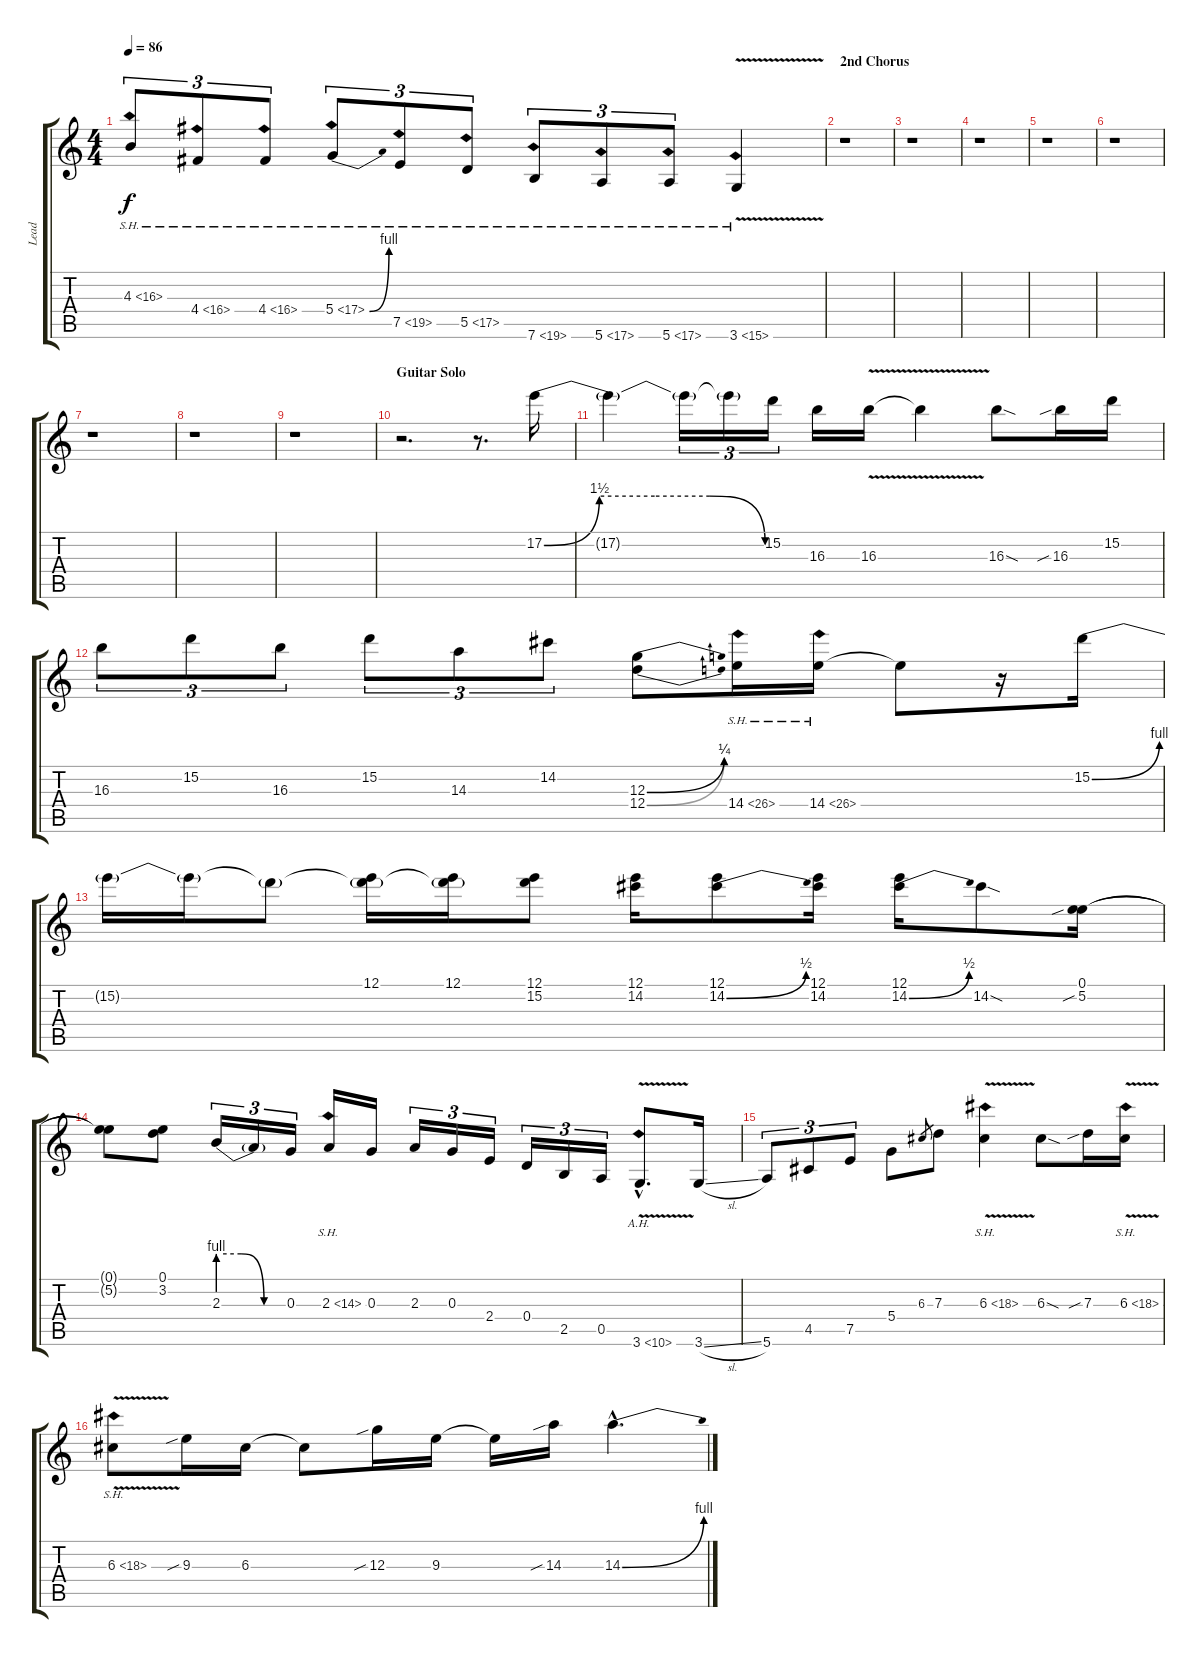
\track ("Lead" "Lead") {instrument overdrivenguitar}
\staff {score tabs}
\tuning (E4 B3 G3 D3 A2 E2) {hide}
\ts (4 4)
\tempo 86
\clef g2
\ks c
4.3{sh 12}.8{tu (3 2) dy f volume 13} 4.4{sh 12}.8{tu (3 2)} 4.4{sh 12}.8{tu (3 2)} 5.4{be (bend 0 0 60 4) sh 12}.8{tu (3 2)} 7.5{sh 12}.8{tu (3 2)} 5.5{sh 12}.8{tu (3 2)} 7.6{sh 12}.8{tu (3 2)} 5.6{sh 12}.8{tu (3 2)} 5.6{sh 12}.8{tu (3 2)} 3.6{sh 12 v}.4 |
\section ("" "2nd Chorus")
r.1 |
r.1 |
r.1 |
r.1 |
r.1 |
r.1 |
r.1 |
r.1 |
\section ("" "Guitar Solo")
r.2{d instrument overdrivenguitar} r.8{d} 17.2{be (custom 0 0 15 6 30 6 45 6 60 0)}.16 |
17.2{t}.4 17.2{t}.16{tu (3 2)} 17.2{t}.16{tu (3 2)} 15.2.16{tu (3 2)} 16.3.16 16.3{v}.16 16.3{t}.4 16.3{sod}.8 16.3{sib}.16 15.2.16 |
16.3.8{tu (3 2)} 15.2.8{tu (3 2)} 16.3.8{tu (3 2)} 15.2.8{tu (3 2)} 14.3.8{tu (3 2)} 14.2.8{tu (3 2)} (12.3{be (bend 0 0 60 1)} 12.4{be (bend 0 0 60 1)}).8 14.4{sh 12}.16 14.4{sh 12}.16 14.4{t}.8 r.16 15.2{be (bend 0 0 60 4)}.16 |
15.2{t}.16 15.2{t}.16 15.2{t}.8 (12.1 15.2{t}).16 (12.1 15.2{t}).16 (12.1 15.2).8 (12.1 14.2).16 (12.1 14.2{be (bend 0 0 60 2)}).8 (12.1 14.2).16 (12.1 14.2{be (bend 0 0 60 2)}).16 14.2{sod}.8 (0.1 5.2{sib}).16 |
(0.1{t} 5.2{t}).8 (0.1 3.2).8 2.3{be (custom 0 4 20 4 40 0 60 0)}.16{tu (3 2)} 2.3{t}.16{tu (3 2)} 0.3.16{tu (3 2)} 2.3{sh 12}.16 0.3.16 2.3.16{tu (3 2)} 0.3.16{tu (3 2)} 2.4.16{tu (3 2)} 0.4.16{tu (3 2)} 2.5.16{tu (3 2)} 0.5.16{tu (3 2)} 3.6{ah 7 v hac}.8{d} 3.6{sl}.16 |
5.6.8{tu (3 2)} 4.5.8{tu (3 2)} 7.5.8{tu (3 2)} 5.4.8 6.3.8{gr} 7.3.8 6.3{sh 12 v}.4 6.3{sod}.8 7.3{sib}.16 6.3{sh 12 v}.16 |
6.3{sh 12 v}.8 9.3{sib}.16 6.3.16 6.3{t}.8 12.3{sib}.16 9.3.16 9.3{t}.16 14.3{sib}.16 14.3{be (bend 0 0 60 4) hac}.4{d}
